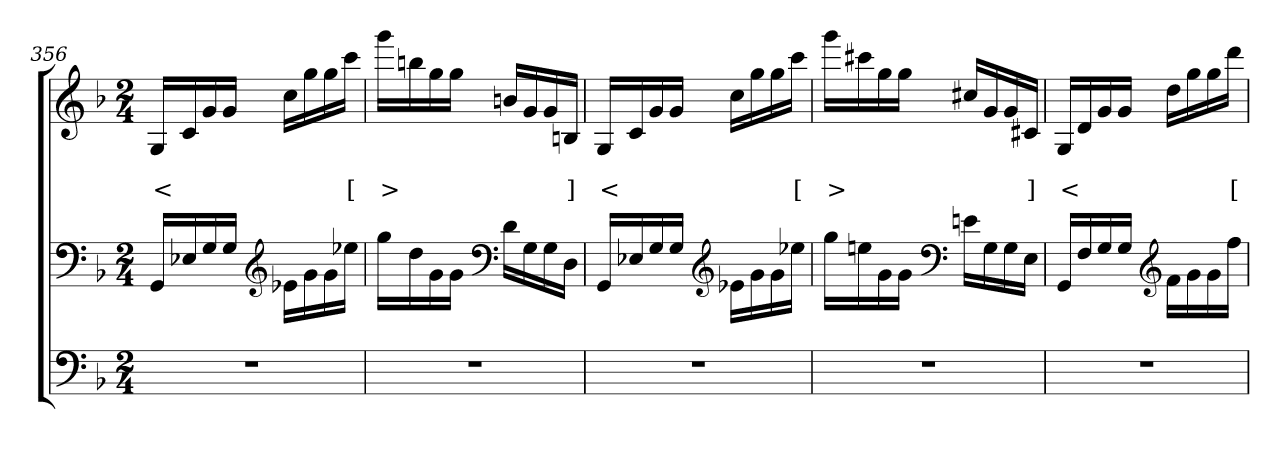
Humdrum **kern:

**kern	**kern	**kern	**text	**text
*part3	*part2	*part1	*part1	*part1
*staff3	*staff2	*staff1	*staff1	*staff1
*clefF4	*clefF4	*clefG2	*	*
*k[b-]	*k[b-]	*k[b-]	*	*
*M2/4	*M2/4	*M2/4	*	*
=356	=356	=356	=356	=356
2r	16GGLL	16GLL	.	<
.	16E-X	16c	.	.
.	16G	16g	.	.
.	16GJJ	16gJJ	.	.
*	*clefG2	*	*	*
.	16e-\LL	16ccLL	.	.
.	16g	16gg	.	.
.	16g	16gg	.	.
.	16ee-JJ	16cccJJ	.	[
=357	=357	=357	=357	=357
2r	16ggLL	16gggLL	.	>
.	16dd	16bbn	.	.
.	16g	16gg	.	.
.	16gJJ	16ggJJ	.	.
*	*clefF4	*	*	*
.	16dLL	16bnLL	.	.
.	16G	16g	.	.
.	16G	16g	.	.
.	16DJJ	16BnJJ	.	]
=358	=358	=358	=358	=358
2r	16GGLL	16GLL	.	<
.	16E-X	16c	.	.
.	16G	16g	.	.
.	16GJJ	16gJJ	.	.
*	*clefG2	*	*	*
.	16e-LL	16ccLL	.	.
.	16g	16gg	.	.
.	16g\	16gg	.	.
.	16ee-JJ	16cccJJ	.	[
=359	=359	=359	=359	=359
2r	16ggLL	16gggLL	.	>
.	16een	16ccc#X	.	.
.	16g	16gg	.	.
.	16gJJ	16ggJJ	.	.
*	*clefF4	*	*	*
.	16enLL	16cc#LL	.	.
.	16G	16g	.	.
.	16G	16g	.	.
.	16EJJ	16c#JJ	.	]
=360	=360	=360	=360	=360
2r	16GGLL	16GLL	.	<
.	16F	16d	.	.
.	16G	16g	.	.
.	16GJJ	16gJJ	.	.
*	*clefG2	*	*	*
.	16fLL	16ddLL	.	.
.	16g	16gg	.	.
.	16g	16gg	.	.
.	16ffJJ	16dddJJ	.	[
=	=	=	=	=
*-	*-	*-	*-	*-
